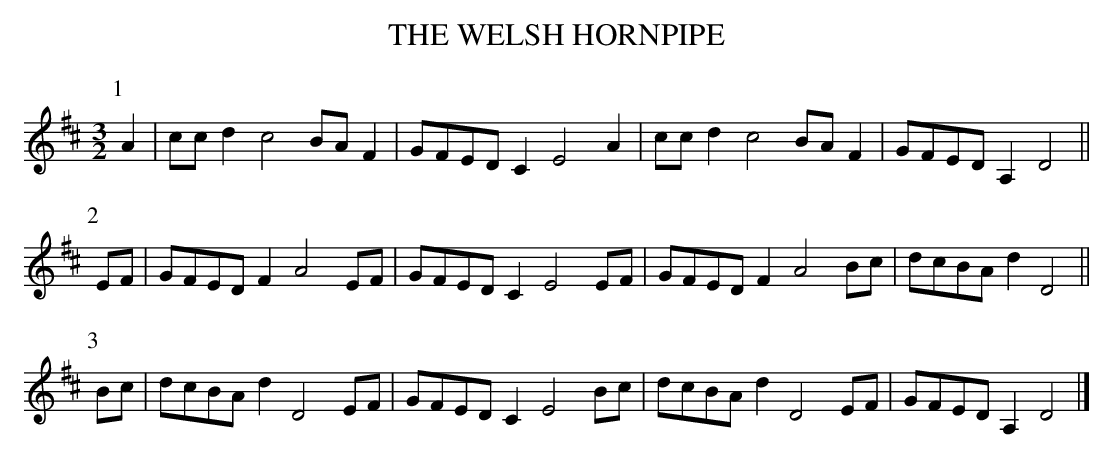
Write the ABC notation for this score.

X:1
T:THE WELSH HORNPIPE
M:3/2
L:1/8
K:D
P:1
A2| cc d2 c4 BA F2 | GFED C2 E4 A2 | cc d2 c4 BA F2 | GFED A,2 D4 ||
P:2
EF| GFED  F2 A4 EF | GFED C2 E4 EF | GFED  F2 A4 Bc | dcBA d2  D4 ||
P:3
Bc| dcBA  d2 D4 EF | GFED C2 E4 Bc | dcBA  d2 D4 EF | GFED A,2 D4 |]
